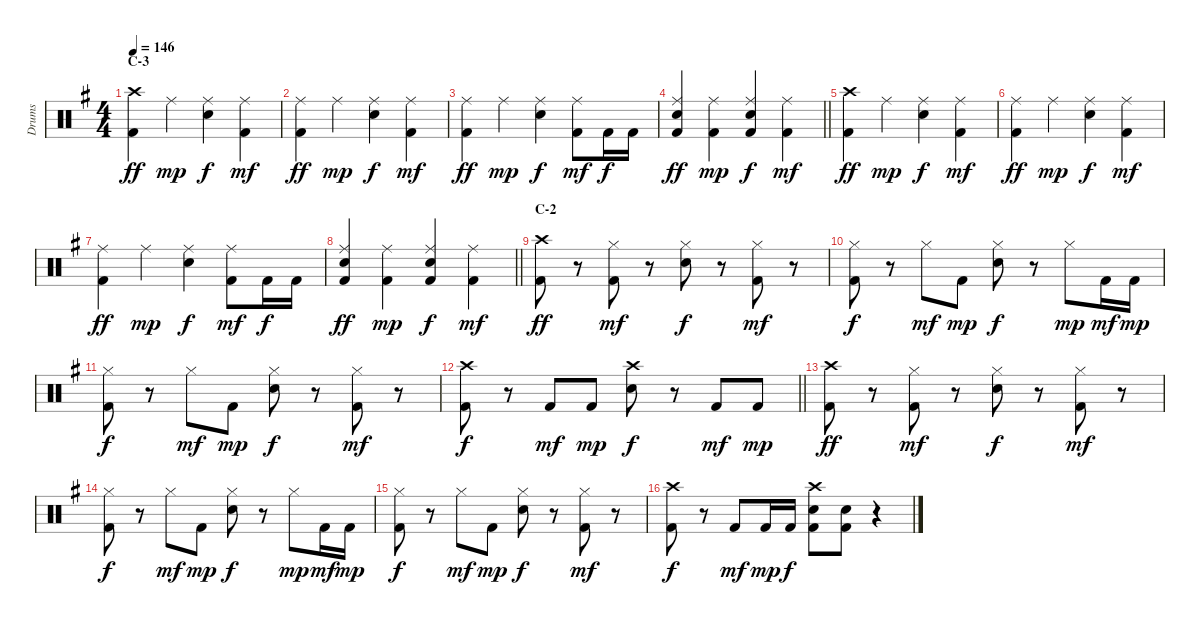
\track ("Drums" "Drums") {instrument percussion}
\staff {score}
\articulation defaults
\ts (4 4)
\section ("" "C-3")
\tempo 146
\clef neutral
\ks g
("Crash high (hit)" "Kick (hit) 2").4{dy ff} "Ride (middle)".4{dy mp} ("Ride (middle)" "Snare (hit) 2").4{dy f} ("Ride (middle)" "Kick (hit) 2").4{dy mf} |
("Ride (middle)" "Kick (hit) 2").4{dy ff} "Ride (middle)".4{dy mp} ("Ride (middle)" "Snare (hit) 2").4{dy f} ("Ride (middle)" "Kick (hit) 2").4{dy mf} |
("Ride (middle)" "Kick (hit) 2").4{dy ff} "Ride (middle)".4{dy mp} ("Ride (middle)" "Snare (hit) 2").4{dy f} ("Ride (middle)" "Kick (hit) 2").8{dy mf} "Kick (hit) 2".16{dy f} "Kick (hit) 2".16 |
\barLineRight lightlight
("Ride (middle)" "Snare (hit) 2" "Kick (hit) 2").4{dy ff} ("Ride (middle)" "Kick (hit) 2").4{dy mp} ("Ride (middle)" "Snare (hit) 2" "Kick (hit) 2").4{dy f} ("Ride (middle)" "Kick (hit) 2").4{dy mf} |
("Crash high (hit)" "Kick (hit) 2").4{dy ff} "Ride (middle)".4{dy mp} ("Ride (middle)" "Snare (hit) 2").4{dy f} ("Ride (middle)" "Kick (hit) 2").4{dy mf} |
("Ride (middle)" "Kick (hit) 2").4{dy ff} "Ride (middle)".4{dy mp} ("Ride (middle)" "Snare (hit) 2").4{dy f} ("Ride (middle)" "Kick (hit) 2").4{dy mf} |
("Ride (middle)" "Kick (hit) 2").4{dy ff} "Ride (middle)".4{dy mp} ("Ride (middle)" "Snare (hit) 2").4{dy f} ("Ride (middle)" "Kick (hit) 2").8{dy mf} "Kick (hit) 2".16{dy f} "Kick (hit) 2".16 |
\barLineRight lightlight
("Ride (middle)" "Snare (hit) 2" "Kick (hit) 2").4{dy ff} ("Ride (middle)" "Kick (hit) 2").4{dy mp} ("Ride (middle)" "Snare (hit) 2" "Kick (hit) 2").4{dy f} ("Ride (middle)" "Kick (hit) 2").4{dy mf} |
\section ("" "C-2")
("Crash high (hit)" "Kick (hit) 2").8{dy ff} r.8 ("Hi-Hat (closed)" "Kick (hit) 2").8{dy mf} r.8 ("Hi-Hat (closed)" "Snare (hit) 2").8{dy f} r.8 ("Hi-Hat (closed)" "Kick (hit) 2").8{dy mf} r.8 |
("Hi-Hat (closed)" "Kick (hit) 2").8{dy f} r.8 "Hi-Hat (closed)".8{dy mf} "Kick (hit) 2".8{dy mp} ("Hi-Hat (closed)" "Snare (hit) 2").8{dy f} r.8 "Hi-Hat (closed)".8{dy mp} "Kick (hit) 2".16{dy mf} "Kick (hit) 2".16{dy mp} |
("Hi-Hat (closed)" "Kick (hit) 2").8{dy f} r.8 "Hi-Hat (closed)".8{dy mf} "Kick (hit) 2".8{dy mp} ("Hi-Hat (closed)" "Snare (hit) 2").8{dy f} r.8 ("Hi-Hat (closed)" "Kick (hit) 2").8{dy mf} r.8 |
\barLineRight lightlight
("Crash high (hit)" "Kick (hit) 2").8{dy f} r.8 "Kick (hit) 2".8{dy mf} "Kick (hit) 2".8{dy mp} ("Crash high (hit)" "Snare (hit) 2").8{dy f} r.8 "Kick (hit) 2".8{dy mf} "Kick (hit) 2".8{dy mp} |
("Crash high (hit)" "Kick (hit) 2").8{dy ff} r.8 ("Hi-Hat (closed)" "Kick (hit) 2").8{dy mf} r.8 ("Hi-Hat (closed)" "Snare (hit) 2").8{dy f} r.8 ("Hi-Hat (closed)" "Kick (hit) 2").8{dy mf} r.8 |
("Hi-Hat (closed)" "Kick (hit) 2").8{dy f} r.8 "Hi-Hat (closed)".8{dy mf} "Kick (hit) 2".8{dy mp} ("Hi-Hat (closed)" "Snare (hit) 2").8{dy f} r.8 "Hi-Hat (closed)".8{dy mp} "Kick (hit) 2".16{dy mf} "Kick (hit) 2".16{dy mp} |
("Hi-Hat (closed)" "Kick (hit) 2").8{dy f} r.8 "Hi-Hat (closed)".8{dy mf} "Kick (hit) 2".8{dy mp} ("Hi-Hat (closed)" "Snare (hit) 2").8{dy f} r.8 ("Hi-Hat (closed)" "Kick (hit) 2").8{dy mf} r.8 |
("Crash high (hit)" "Kick (hit) 2").8{dy f} r.8 "Kick (hit) 2".8{dy mf} "Kick (hit) 2".16{dy mp} "Kick (hit) 2".16{dy f} ("Crash high (hit)" "Snare (hit) 2" "Kick (hit) 2").8 ("Snare (hit) 2" "Kick (hit) 2").8 r.4
